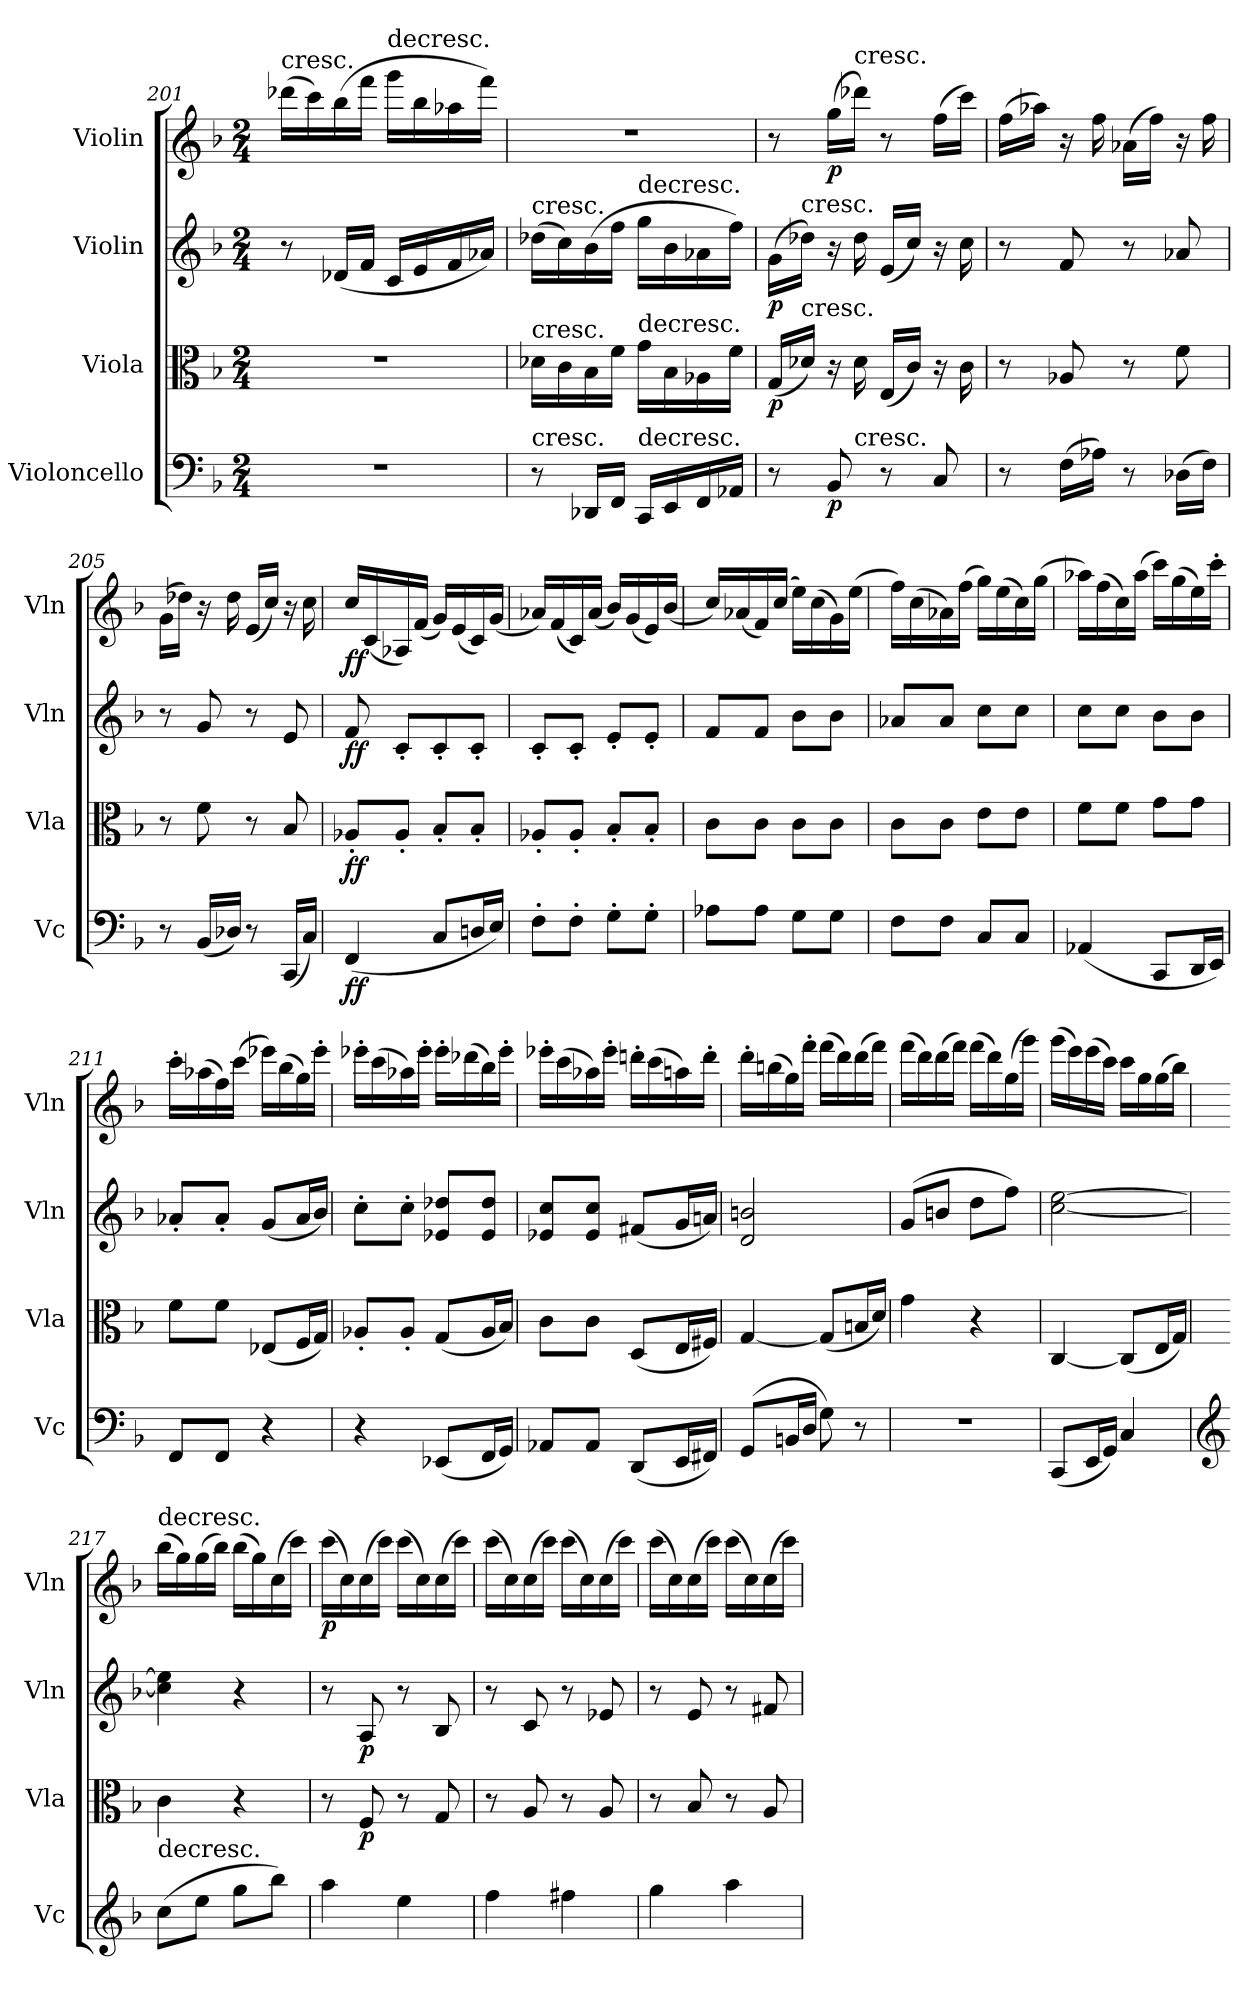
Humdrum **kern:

**kern	**dynam	**kern	**dynam	**kern	**dynam	**kern	**dynam
*part4	*part4	*part3	*part3	*part2	*part2	*part1	*part1
*staff4	*staff4	*staff3	*staff3	*staff2	*staff2	*staff1	*staff1
*I"Violoncello	*	*I"Viola	*	*I"Violin	*	*I"Violin	*
*I'Vc	*	*I'Vla	*	*I'Vln	*	*I'Vln	*
*clefF4	*	*clefC3	*	*clefG2	*	*clefG2	*
*k[b-]	*	*k[b-]	*	*k[b-]	*	*k[b-]	*
*M2/4	*	*M2/4	*	*M2/4	*	*M2/4	*
=201	=201	=201	=201	=201	=201	=201	=201
!	!	!	!	!	!	!LO:TX:t=cresc.	!
2r	.	2r	.	8r	.	(16ddd-X\LL	.
.	.	.	.	.	.	16ccc\)	.
.	.	.	.	(16d-X/LL	.	(16bb-\	.
.	.	.	.	16f/JJ	.	16fff\JJ	.
!	!	!	!	!	!	!LO:TX:t=decresc.	!
.	.	.	.	16c/LL	.	16ggg\LL	.
.	.	.	.	16e/	.	16bb-\	.
.	.	.	.	16f/	.	16aa-X\	.
.	.	.	.	16a-X/JJ)	.	16fff\JJ)	.
=202	=202	=202	=202	=202	=202	=202	=202
!	!	!	!	!LO:TX:t=cresc.	!	!	!
!	!	!LO:TX:t=cresc.	!	!	!	!	!
!LO:TX:t=cresc.	!	!	!	!	!	!	!
8r	.	16d-X\LL	.	(16dd-X\LL	.	2r	.
.	.	16c\	.	16cc\)	.	.	.
16DD-X/LL	.	16B-\	.	(16b-\	.	.	.
16FF/JJ	.	16f\JJ	.	16ff\JJ	.	.	.
!	!	!	!	!LO:TX:t=decresc.	!	!	!
!	!	!LO:TX:t=decresc.	!	!	!	!	!
!LO:TX:t=decresc.	!	!	!	!	!	!	!
16CC/LL	.	16g\LL	.	16gg\LL	.	.	.
16EE/	.	16B-\	.	16b-\	.	.	.
16FF/	.	16A-X\	.	16a-X\	.	.	.
16AA-X/JJ	.	16f\JJ	.	16ff\JJ)	.	.	.
=203	=203	=203	=203	=203	=203	=203	=203
*^	*	*	*	*	*	*	*
8r	8.ryy	.	(16G/LL	p	(16g\LL	p	8r	.
!	!	!	!	!	!LO:TX:t=cresc.	!	!	!
!	!	!	!LO:TX:t=cresc.	!	!	!	!	!
.	.	.	16d-X/JJ)	.	16dd-X\JJ)	.	.	.
8BB-/	.	p	16r	.	16r	.	(16gg\LL	p
!	!	!	!	!	!	!	!LO:TX:t=cresc.	!
!	!LO:TX:t=cresc.	!	!	!	!	!	!	!
.	4ryy	.	16d-\	.	16dd-\	.	16ddd-X\JJ)	.
8r	.	.	(16E/LL	.	(16e/LL	.	8r	.
.	.	.	16c/JJ)	.	16cc/JJ)	.	.	.
8C/	.	.	16r	.	16r	.	(16ff\LL	.
.	16ryy	.	16c\	.	16cc\	.	16ccc\JJ)	.
*v	*v	*	*	*	*	*	*	*
=204	=204	=204	=204	=204	=204	=204	=204
8r	.	8r	.	8r	.	(16ff\LL	.
.	.	.	.	.	.	16aa-X\JJ)	.
(16F\LL	.	8A-X/	.	8f/	.	16r	.
16A-X\JJ)	.	.	.	.	.	16ff\	.
8r	.	8r	.	8r	.	(16a-X\LL	.
.	.	.	.	.	.	16ff\JJ)	.
(16D-X\LL	.	8f\	.	8a-X/	.	16r	.
16F\JJ)	.	.	.	.	.	16ff\	.
=205	=205	=205	=205	=205	=205	=205	=205
8r	.	8r	.	8r	.	(16g\LL	.
.	.	.	.	.	.	16dd-X\JJ)	.
(16BB-/LL	.	8f\	.	8g/	.	16r	.
16D-X/JJ)	.	.	.	.	.	16dd-\	.
8r	.	8r	.	8r	.	(16e/LL	.
.	.	.	.	.	.	16cc/JJ)	.
(16CC/LL	.	8B-/	.	8e/	.	16r	.
16C/JJ)	.	.	.	.	.	16cc\	.
=206	=206	=206	=206	=206	=206	=206	=206
(4FF/	ff	8A-X'/L	ff	8f/	ff	16cc/LL	ff
.	.	.	.	.	.	(16c/	.
.	.	8A-'/J	.	8c'/L	.	16A-X/)	.
.	.	.	.	.	.	(16f/JJ	.
8C/L	.	8B-'/L	.	8c'/	.	16g/LL)	.
.	.	.	.	.	.	(16e/	.
16Dn/L	.	8B-'/J	.	8c'/J	.	16c/)	.
16E/JJ)	.	.	.	.	.	(16g/JJ	.
=207	=207	=207	=207	=207	=207	=207	=207
8F'\L	.	8A-X'/L	.	8c'/L	.	16a-X/LL)	.
.	.	.	.	.	.	(16f/	.
8F'\J	.	8A-'/J	.	8c'/J	.	16c/)	.
.	.	.	.	.	.	(16a-/JJ	.
8G'\L	.	8B-'/L	.	8e'/L	.	16b-/LL)	.
.	.	.	.	.	.	(16g/	.
8G'\J	.	8B-'/J	.	8e'/J	.	16e/)	.
.	.	.	.	.	.	(16b-/JJ	.
=208	=208	=208	=208	=208	=208	=208	=208
8A-X\L	.	8c\L	.	8f/L	.	16cc/LL)	.
.	.	.	.	.	.	(16a-X/	.
8A-\J	.	8c\J	.	8f/J	.	16f/)	.
.	.	.	.	.	.	(16cc/JJ	.
8G\L	.	8c\L	.	8b-\L	.	16ee\LL)	.
.	.	.	.	.	.	(16cc\	.
8G\J	.	8c\J	.	8b-\J	.	16g\)	.
.	.	.	.	.	.	(16ee\JJ	.
=209	=209	=209	=209	=209	=209	=209	=209
8F\L	.	8c\L	.	8a-X/L	.	16ff\LL)	.
.	.	.	.	.	.	(16cc\	.
8F\J	.	8c\J	.	8a-/J	.	16a-X\)	.
.	.	.	.	.	.	(16ff\JJ	.
8C/L	.	8e\L	.	8cc\L	.	16gg\LL)	.
.	.	.	.	.	.	(16ee\	.
8C/J	.	8e\J	.	8cc\J	.	16cc\)	.
.	.	.	.	.	.	(16gg\JJ	.
=210	=210	=210	=210	=210	=210	=210	=210
(4AA-X/	.	8f\L	.	8cc\L	.	16aa-X\LL)	.
.	.	.	.	.	.	(16ff\	.
.	.	8f\J	.	8cc\J	.	16cc\)	.
.	.	.	.	.	.	(16aa-\JJ	.
8CC/L	.	8g\L	.	8b-\L	.	16ccc\LL)	.
.	.	.	.	.	.	(16gg\	.
16DD/L	.	8g\J	.	8b-\J	.	16ee\)	.
16EE/JJ)	.	.	.	.	.	16ccc'\JJ	.
=211	=211	=211	=211	=211	=211	=211	=211
8FF/L	.	8f\L	.	8a-X'/L	.	16ccc'\LL	.
.	.	.	.	.	.	(16aa-X\	.
8FF/J	.	8f\J	.	8a-'/J	.	16ff\)	.
.	.	.	.	.	.	(16ccc\JJ	.
4r	.	(8E-X/L	.	(8g/L	.	16eee-X\LL)	.
.	.	.	.	.	.	(16bb-\	.
.	.	16F/L	.	16a-/L	.	16gg\)	.
.	.	16G/JJ)	.	16b-/JJ)	.	16eee-'\JJ	.
=212	=212	=212	=212	=212	=212	=212	=212
4r	.	8A-X'/L	.	8cc'\L	.	16eee-X'\LL	.
.	.	.	.	.	.	(16ccc\	.
.	.	8A-'/J	.	8cc'\J	.	16aa-X\)	.
.	.	.	.	.	.	16eee-'\JJ	.
(8EE-X/L	.	(8G/L	.	8e-X/ 8dd-X/L	.	16eee-'\LL	.
.	.	.	.	.	.	(16ddd-X\	.
16FF/L	.	16A-/L	.	8e-/ 8dd-/J	.	16bb-\)	.
16GG/JJ)	.	16B-/JJ)	.	.	.	16eee-'\JJ	.
=213	=213	=213	=213	=213	=213	=213	=213
8AA-X/L	.	8c\L	.	8e-X/ 8cc/L	.	16eee-X'\LL	.
.	.	.	.	.	.	(16ccc\	.
8AA-/J	.	8c\J	.	8e-/ 8cc/J	.	16aa-X\)	.
.	.	.	.	.	.	16eee-'\JJ	.
(8DD/L	.	(8D/L	.	(8f#X/L	.	16dddn'\LL	.
.	.	.	.	.	.	(16ccc\	.
16EE/L	.	16E/L	.	16g/L	.	16aan\)	.
16FF#X/JJ)	.	16F#X/JJ)	.	16an/JJ)	.	16ddd'\JJ	.
=214	=214	=214	=214	=214	=214	=214	=214
(8GG/L	.	[4G/	.	2d/ 2bn/	.	16ddd'\LL	.
.	.	.	.	.	.	(16bbn\	.
16BBn/L	.	.	.	.	.	16gg\)	.
16D/JJ	.	.	.	.	.	16fff'\JJ	.
8G\)	.	(8G/L]	.	.	.	(16fff\LL	.
.	.	.	.	.	.	16ddd\)	.
8r	.	16Bn/L	.	.	.	(16ddd\	.
.	.	16d/JJ)	.	.	.	16fff\JJ)	.
=215	=215	=215	=215	=215	=215	=215	=215
2r	.	4g\	.	(8g/L	.	(16fff\LL	.
.	.	.	.	.	.	16ddd\)	.
.	.	.	.	8bn/J	.	(16ddd\	.
.	.	.	.	.	.	16fff\JJ)	.
.	.	4r	.	8dd\L	.	(16fff\LL	.
.	.	.	.	.	.	16ddd\)	.
.	.	.	.	8ff\J)	.	(16gg\	.
.	.	.	.	.	.	16ggg\JJ)	.
=216	=216	=216	=216	=216	=216	=216	=216
(8CC/L	.	[4C/	.	[2cc\ [2ee\	.	(16ggg\LL	.
.	.	.	.	.	.	16eee\)	.
16EE/L	.	.	.	.	.	(16eee\	.
16GG/JJ)	.	.	.	.	.	16ccc\JJ)	.
4C/	.	(8C/L]	.	.	.	16ccc\LL	.
.	.	.	.	.	.	16gg\	.
.	.	16E/L	.	.	.	(16gg\	.
.	.	16G/JJ)	.	.	.	16bb-\JJ)	.
=217	=217	=217	=217	=217	=217	=217	=217
*clefG2	*	*	*	*	*	*	*
!	!	!	!	!	!	!LO:TX:t=decresc.	!
!LO:TX:t=decresc.	!	!	!	!	!	!	!
(8cc\L	.	4c\	.	4cc]\ 4ee]\	.	(16bb-\LL	.
.	.	.	.	.	.	16gg\)	.
8ee\J	.	.	.	.	.	(16gg\	.
.	.	.	.	.	.	16bb-\JJ)	.
8gg\L	.	4r	.	4r	.	(16bb-\LL	.
.	.	.	.	.	.	16gg\)	.
8bb-\J)	.	.	.	.	.	(16cc\	.
.	.	.	.	.	.	16ccc\JJ)	.
=218	=218	=218	=218	=218	=218	=218	=218
4aa\	.	8r	.	8r	.	(16ccc\LL	p
.	.	.	.	.	.	16cc\)	.
.	.	8F/	p	8A/	p	(16cc\	.
.	.	.	.	.	.	16ccc\JJ)	.
4ee\	.	8r	.	8r	.	(16ccc\LL	.
.	.	.	.	.	.	16cc\)	.
.	.	8G/	.	8B-/	.	(16cc\	.
.	.	.	.	.	.	16ccc\JJ)	.
=219	=219	=219	=219	=219	=219	=219	=219
4ff\	.	8r	.	8r	.	(16ccc\LL	.
.	.	.	.	.	.	16cc\)	.
.	.	8A/	.	8c/	.	(16cc\	.
.	.	.	.	.	.	16ccc\JJ)	.
4ff#X\	.	8r	.	8r	.	(16ccc\LL	.
.	.	.	.	.	.	16cc\)	.
.	.	8A/	.	8e-X/	.	(16cc\	.
.	.	.	.	.	.	16ccc\JJ)	.
=220	=220	=220	=220	=220	=220	=220	=220
4gg\	.	8r	.	8r	.	(16ccc\LL	.
.	.	.	.	.	.	16cc\)	.
.	.	8B-/	.	8e/	.	(16cc\	.
.	.	.	.	.	.	16ccc\JJ)	.
4aa\	.	8r	.	8r	.	(16ccc\LL	.
.	.	.	.	.	.	16cc\)	.
.	.	8A/	.	8f#X/	.	(16cc\	.
.	.	.	.	.	.	16ccc\JJ)	.
=	=	=	=	=	=	=	=
*-	*-	*-	*-	*-	*-	*-	*-
